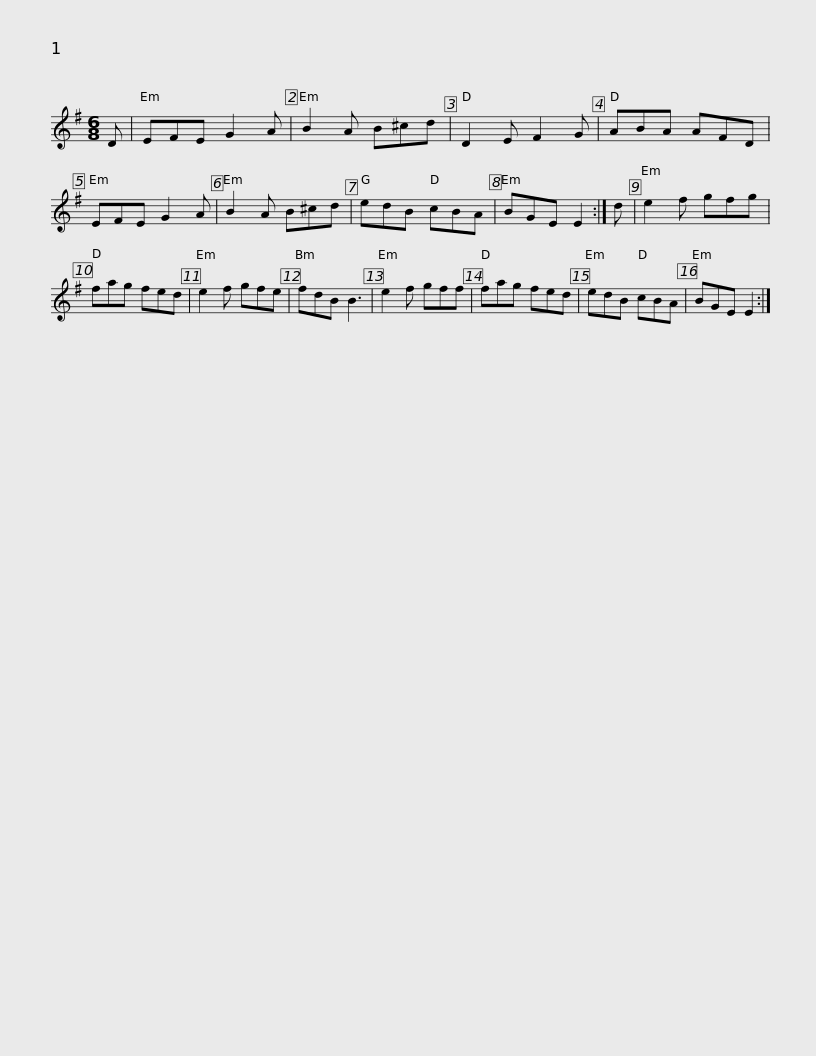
X:1
L:1/8
M:6/8
I:linebreak $
K:Emin
V:1 treble
V:1
 D | EFE G2 A | B2 A B^cd | D2 E F2 G | ABA AFD | %5
 EFE G2 A | B2 A B^cd | edB cBA |$ BGE E2 :| d | %10
 e2 f gfg | fag fed | e2 f gfe | fdB B3 | e2 f gff | %15
 fag fed | edB cBA |$ BGE E2 :| %18
